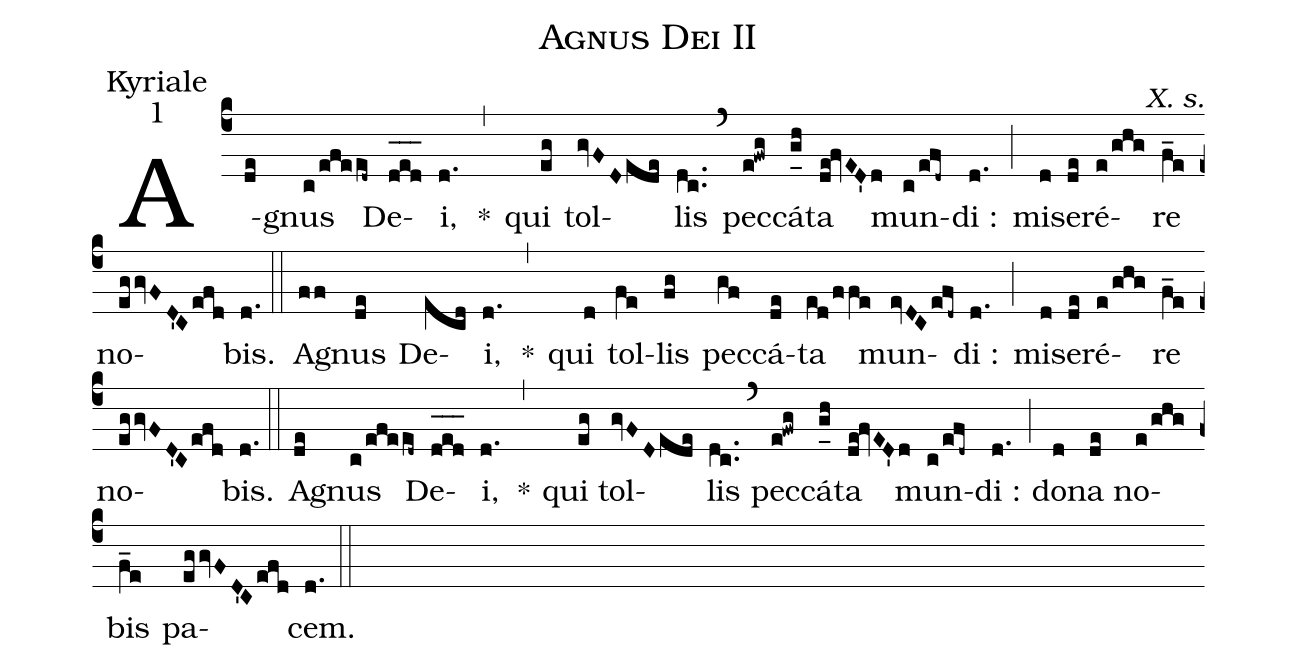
name:Agnus Dei II;
office-part:Kyriale;
mode:1;
commentary:X. s.;
%%
(c4) A(de)gnus(c/efeed~) De(d_[oh:h]e_[oh:h]d_[oh:h])i,(d.) <clear>*(,) qui(eg) tol(gvFDede)lis(dc..) (`) pec(e!fwg)cá(g_[uh:l]h)ta(de!fvED'd) mun(c/efd~)di :(d.) (;) mi(d)se(de)ré(e/ghg)re(f_e) no(eggvFD'Cefd)bis.(d.) (::)
A(ff)gnus(de) De(ecd)i,(d.) <clear>*(,) qui(d) tol(fe)lis(fg) pec(gf)cá(de)ta(ed/ffe) mun(evDCefd~)di :(d.) (;) mi(d)se(de)ré(e/ghg)re(f_e) no(eggvFD'Cefd)bis.(d.) (::)
A(de)gnus(c/efeed~) De(d_[oh:h]e_[oh:h]d_[oh:h])i,(d.) <clear>*(,) qui(eg) tol(gvFDede)lis(dc..) (`) pec(e!fwg)cá(g_[uh:l]h)ta(de!fvED'd) mun(c/efd~)di :(d.) (;) do(d)na(de) no(e/ghg)bis(f_e) pa(eggvFD'Cefd)cem.(d.) (::)
